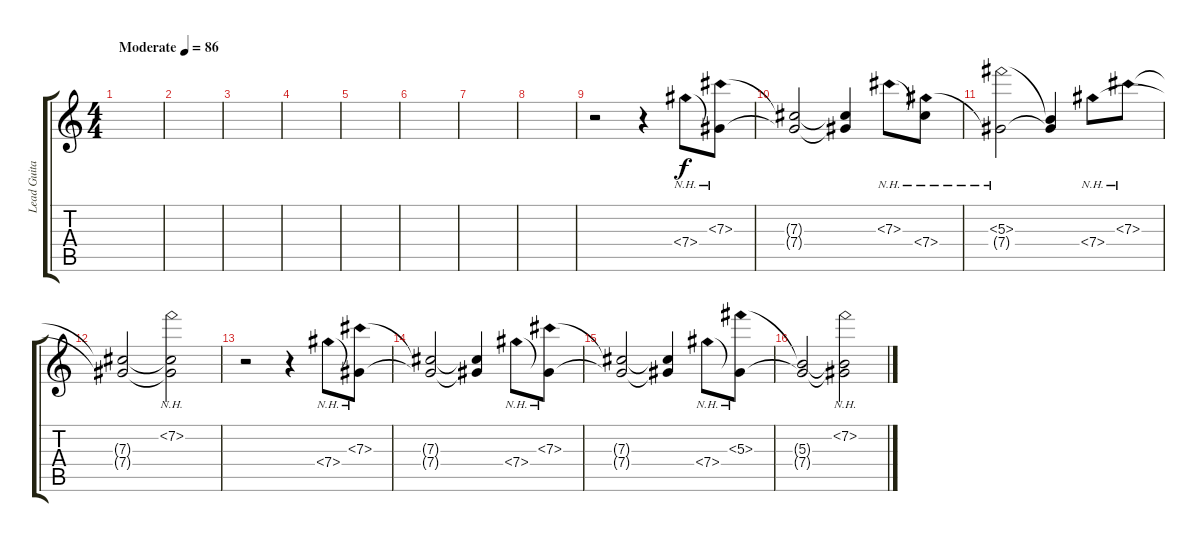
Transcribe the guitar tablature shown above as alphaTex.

\track ("Lead Guitar" "Lead Guita") {instrument distortionguitar}
\staff {score tabs}
\tuning (Eb4 Bb3 Gb3 Db3 Ab2 Db2) {hide}
\ts (4 4)
\tempo (86 "Moderate")
\clef g2
\ks c
|
|
|
|
|
|
|
|
r.2 r.4 7.4{nh}.8 (7.3{nh} 7.4{t}).8 |
(7.3{t} 7.4{t}).2 (7.3{t} 7.4{t}).4 7.3{nh}.8 (7.3{t} 7.4{nh}).8 |
(5.3{nh} 7.4{t}).2 (5.3{t} 7.4{t}).4 7.4{nh}.8 7.3{nh}.8 |
(7.3{t} 7.4{t}).2 (7.2{nh} 7.3{t} 7.4{t}).2 |
r.2 r.4 7.4{nh}.8 (7.3{nh} 7.4{t}).8 |
(7.3{t} 7.4{t}).2 (7.3{t} 7.4{t}).4 7.4{nh}.8 (7.3{nh} 7.4{t}).8 |
(7.3{t} 7.4{t}).2 (7.3{t} 7.4{t}).4 7.4{nh}.8 (5.3{nh} 7.4{t}).8 |
(5.3{t} 7.4{t}).2 (7.2{nh} 5.3{t} 7.4{t}).2
